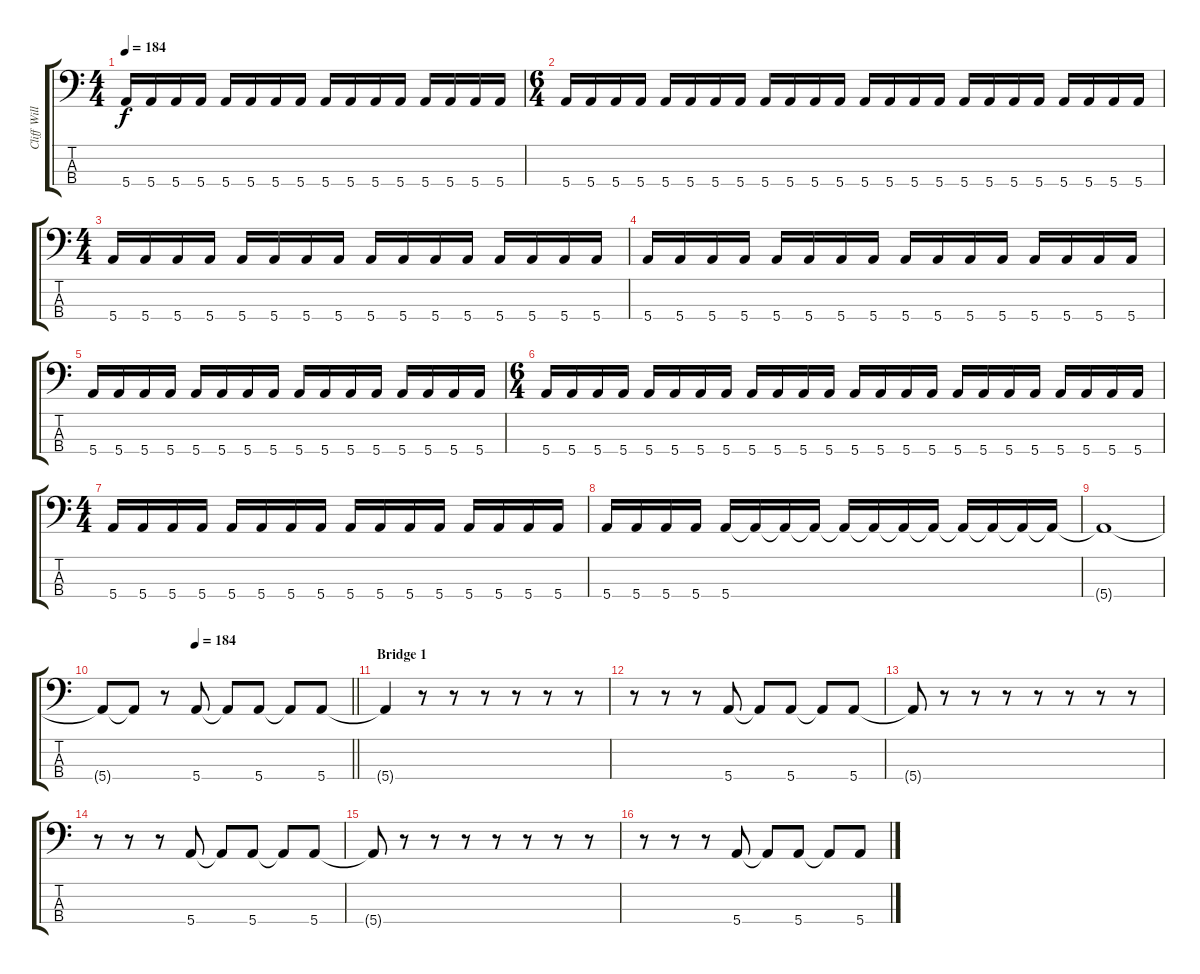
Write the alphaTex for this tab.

\track ("Cliff Williams" "Cliff Will") {instrument electricbassfinger}
\staff {score tabs}
\tuning (G2 D2 A1 E1) {hide}
\ts (4 4)
\tempo 184
\clef f4
\ks c
5.4.16{dy f} 5.4.16 5.4.16 5.4.16 5.4.16 5.4.16 5.4.16 5.4.16 5.4.16 5.4.16 5.4.16 5.4.16 5.4.16 5.4.16 5.4.16 5.4.16 |
\ts (6 4)
5.4.16 5.4.16 5.4.16 5.4.16 5.4.16 5.4.16 5.4.16 5.4.16 5.4.16 5.4.16 5.4.16 5.4.16 5.4.16 5.4.16 5.4.16 5.4.16 5.4.16 5.4.16 5.4.16 5.4.16 5.4.16 5.4.16 5.4.16 5.4.16 |
\ts (4 4)
5.4.16 5.4.16 5.4.16 5.4.16 5.4.16 5.4.16 5.4.16 5.4.16 5.4.16 5.4.16 5.4.16 5.4.16 5.4.16 5.4.16 5.4.16 5.4.16 |
5.4.16 5.4.16 5.4.16 5.4.16 5.4.16 5.4.16 5.4.16 5.4.16 5.4.16 5.4.16 5.4.16 5.4.16 5.4.16 5.4.16 5.4.16 5.4.16 |
5.4.16 5.4.16 5.4.16 5.4.16 5.4.16 5.4.16 5.4.16 5.4.16 5.4.16 5.4.16 5.4.16 5.4.16 5.4.16 5.4.16 5.4.16 5.4.16 |
\ts (6 4)
5.4.16 5.4.16 5.4.16 5.4.16 5.4.16 5.4.16 5.4.16 5.4.16 5.4.16 5.4.16 5.4.16 5.4.16 5.4.16 5.4.16 5.4.16 5.4.16 5.4.16 5.4.16 5.4.16 5.4.16 5.4.16 5.4.16 5.4.16 5.4.16 |
\ts (4 4)
5.4.16 5.4.16 5.4.16 5.4.16 5.4.16 5.4.16 5.4.16 5.4.16 5.4.16 5.4.16 5.4.16 5.4.16 5.4.16 5.4.16 5.4.16 5.4.16 |
5.4.16 5.4.16 5.4.16 5.4.16 5.4.16 5.4{t}.16 5.4{t}.16 5.4{t}.16 5.4{t}.16 5.4{t}.16 5.4{t}.16 5.4{t}.16 5.4{t}.16 5.4{t}.16 5.4{t}.16 5.4{t}.16 |
5.4{t}.1 |
\tempo (184 0.375)
\barLineRight lightlight
5.4{t}.8 5.4{t}.8 r.8 5.4.8 5.4{t}.8 5.4.8 5.4{t}.8 5.4.8 |
\section ("" "Bridge 1")
5.4{t}.4 r.8 r.8 r.8 r.8 r.8 r.8 |
r.8 r.8 r.8 5.4.8 5.4{t}.8 5.4.8 5.4{t}.8 5.4.8 |
5.4{t}.8 r.8 r.8 r.8 r.8 r.8 r.8 r.8 |
r.8 r.8 r.8 5.4.8 5.4{t}.8 5.4.8 5.4{t}.8 5.4.8 |
5.4{t}.8 r.8 r.8 r.8 r.8 r.8 r.8 r.8 |
r.8 r.8 r.8 5.4.8 5.4{t}.8 5.4.8 5.4{t}.8 5.4.8
